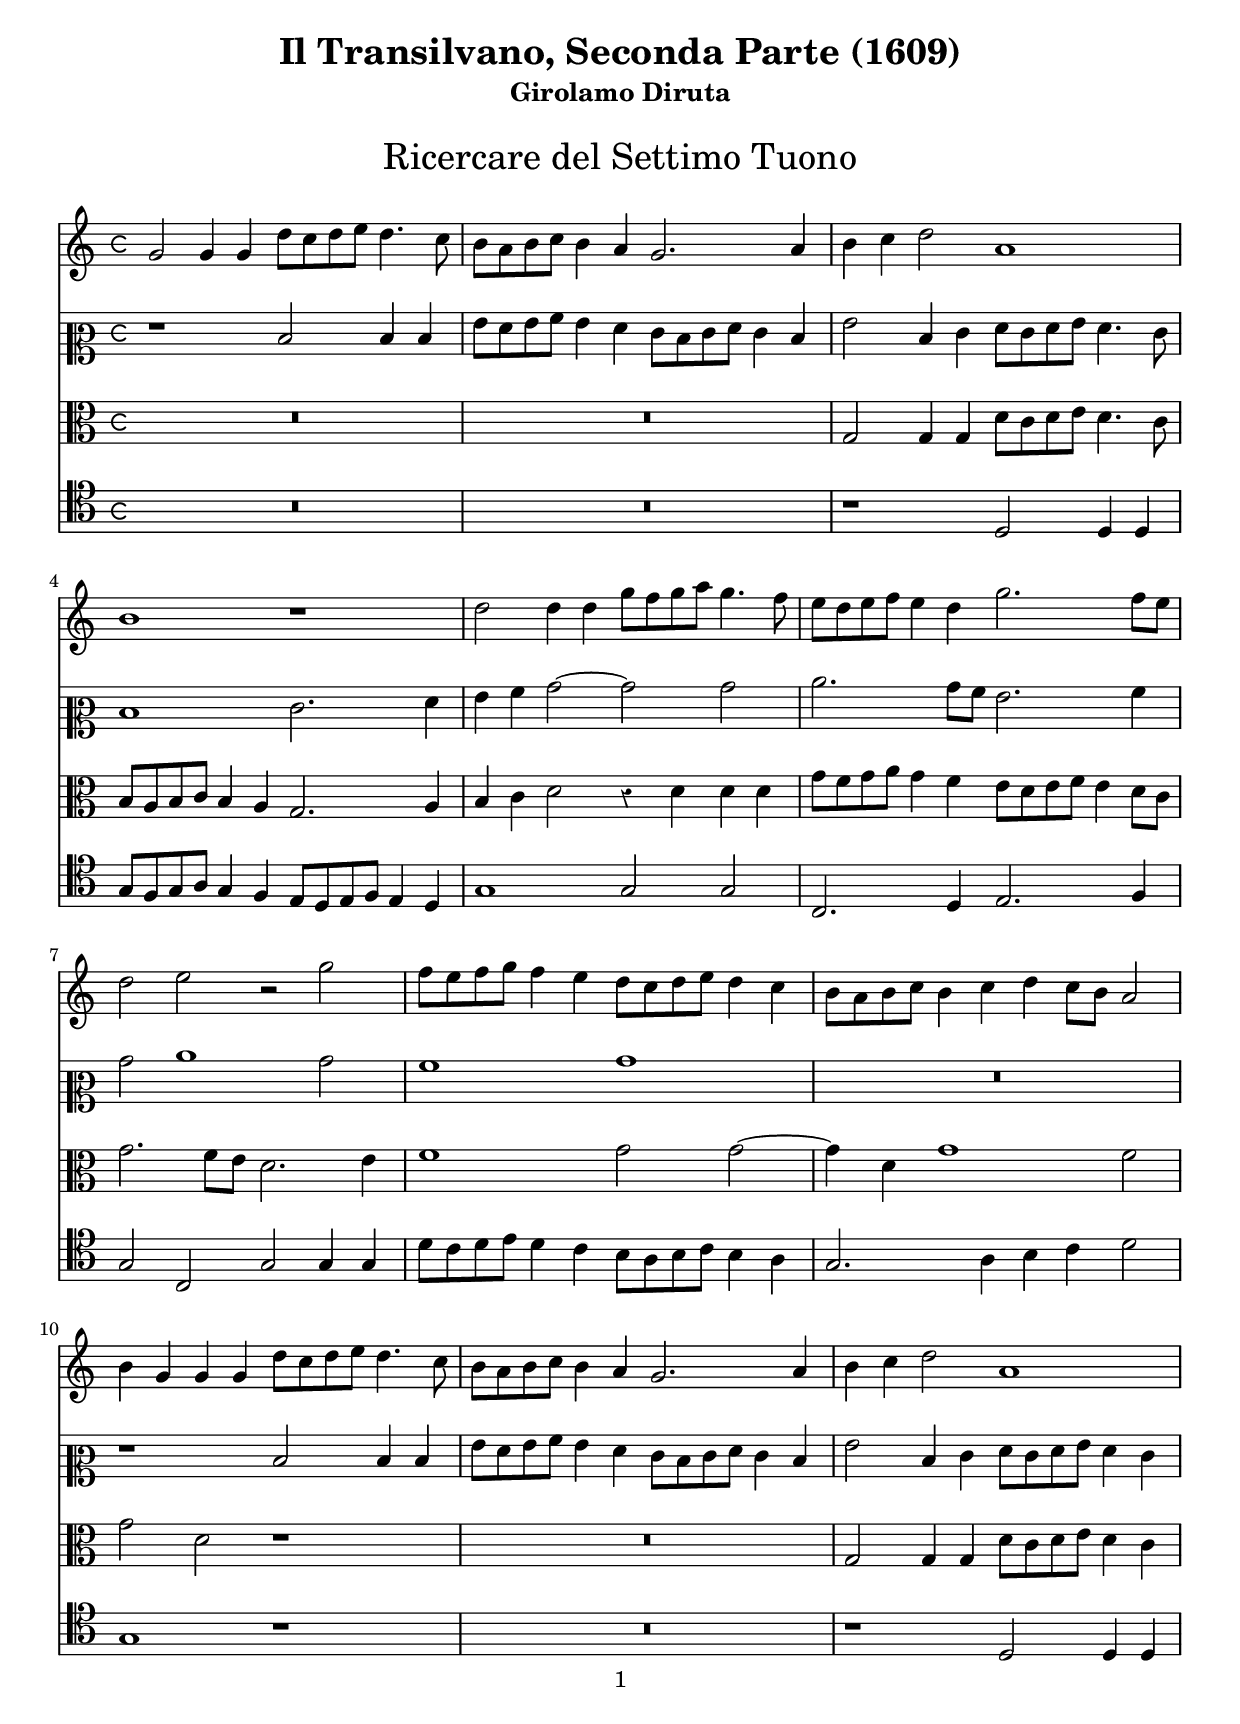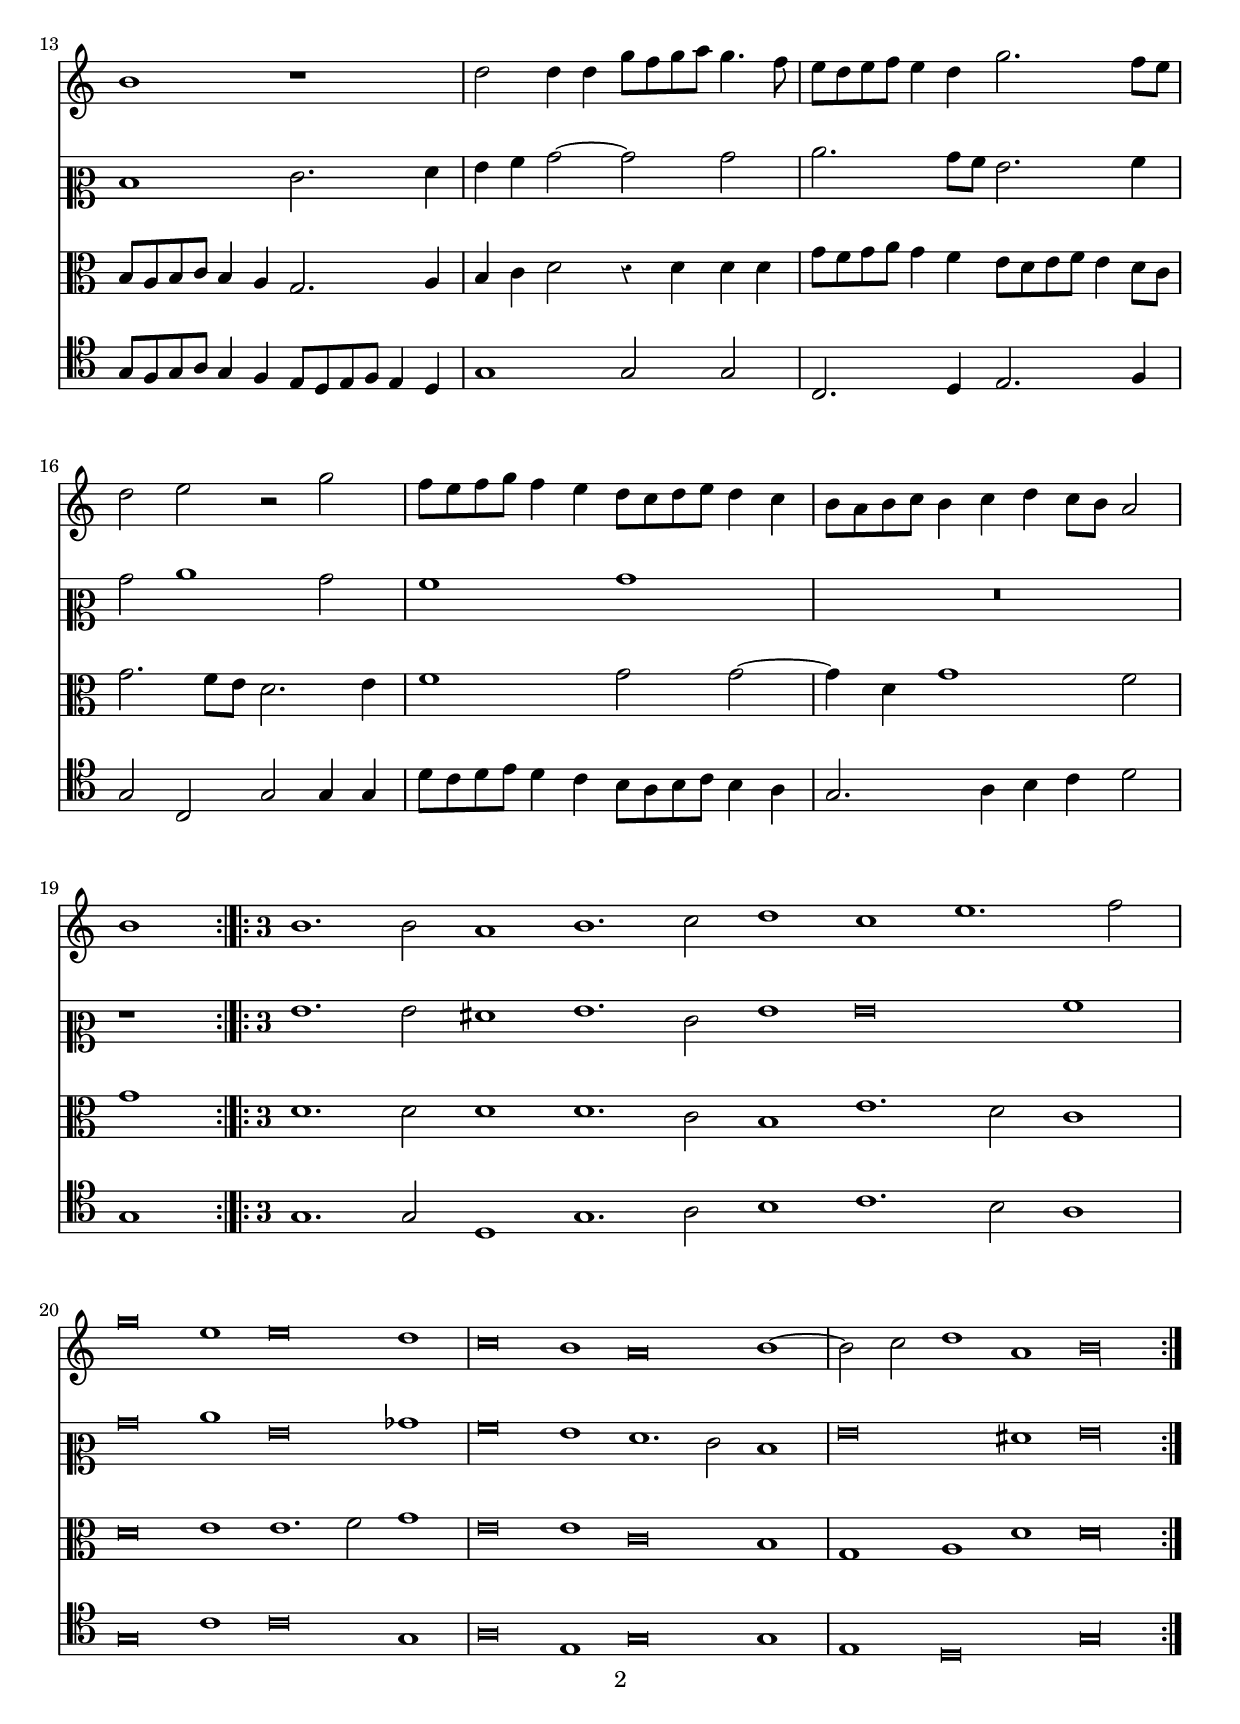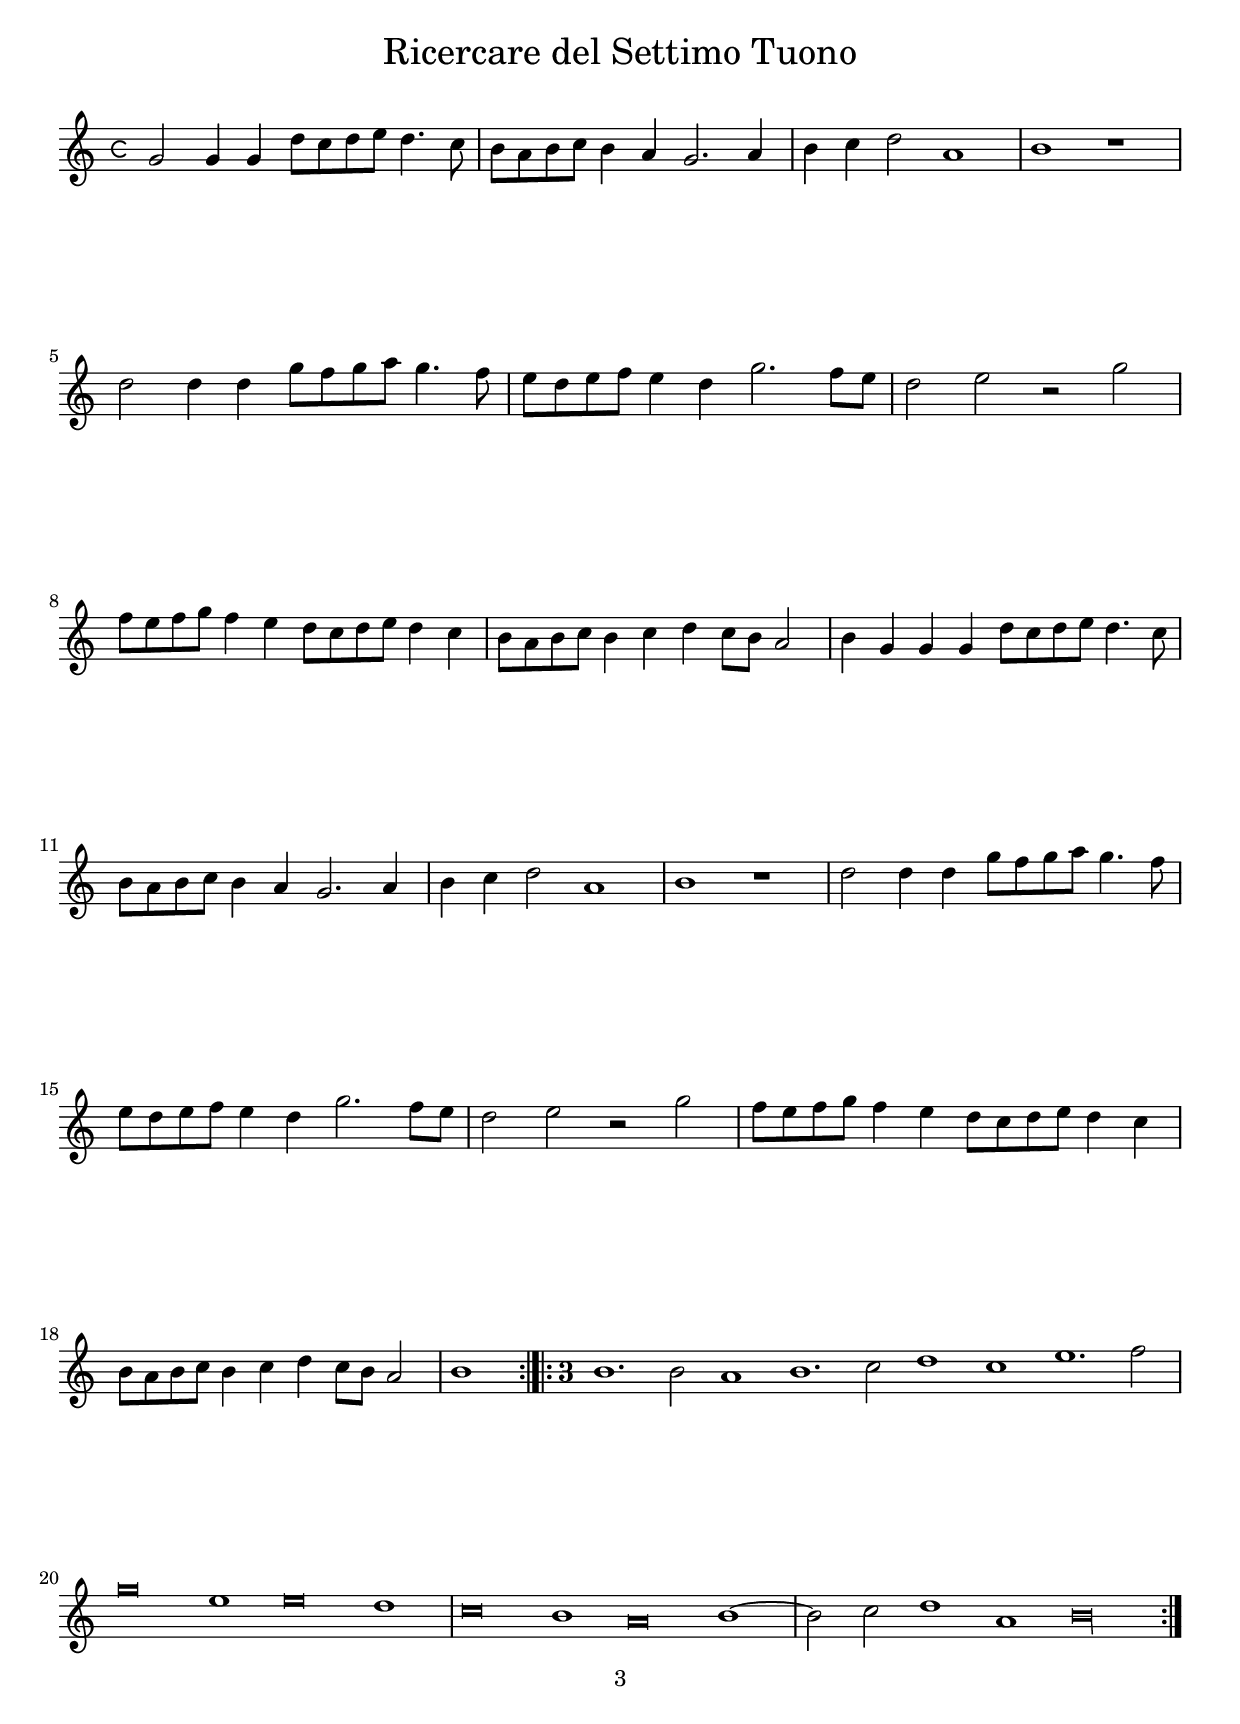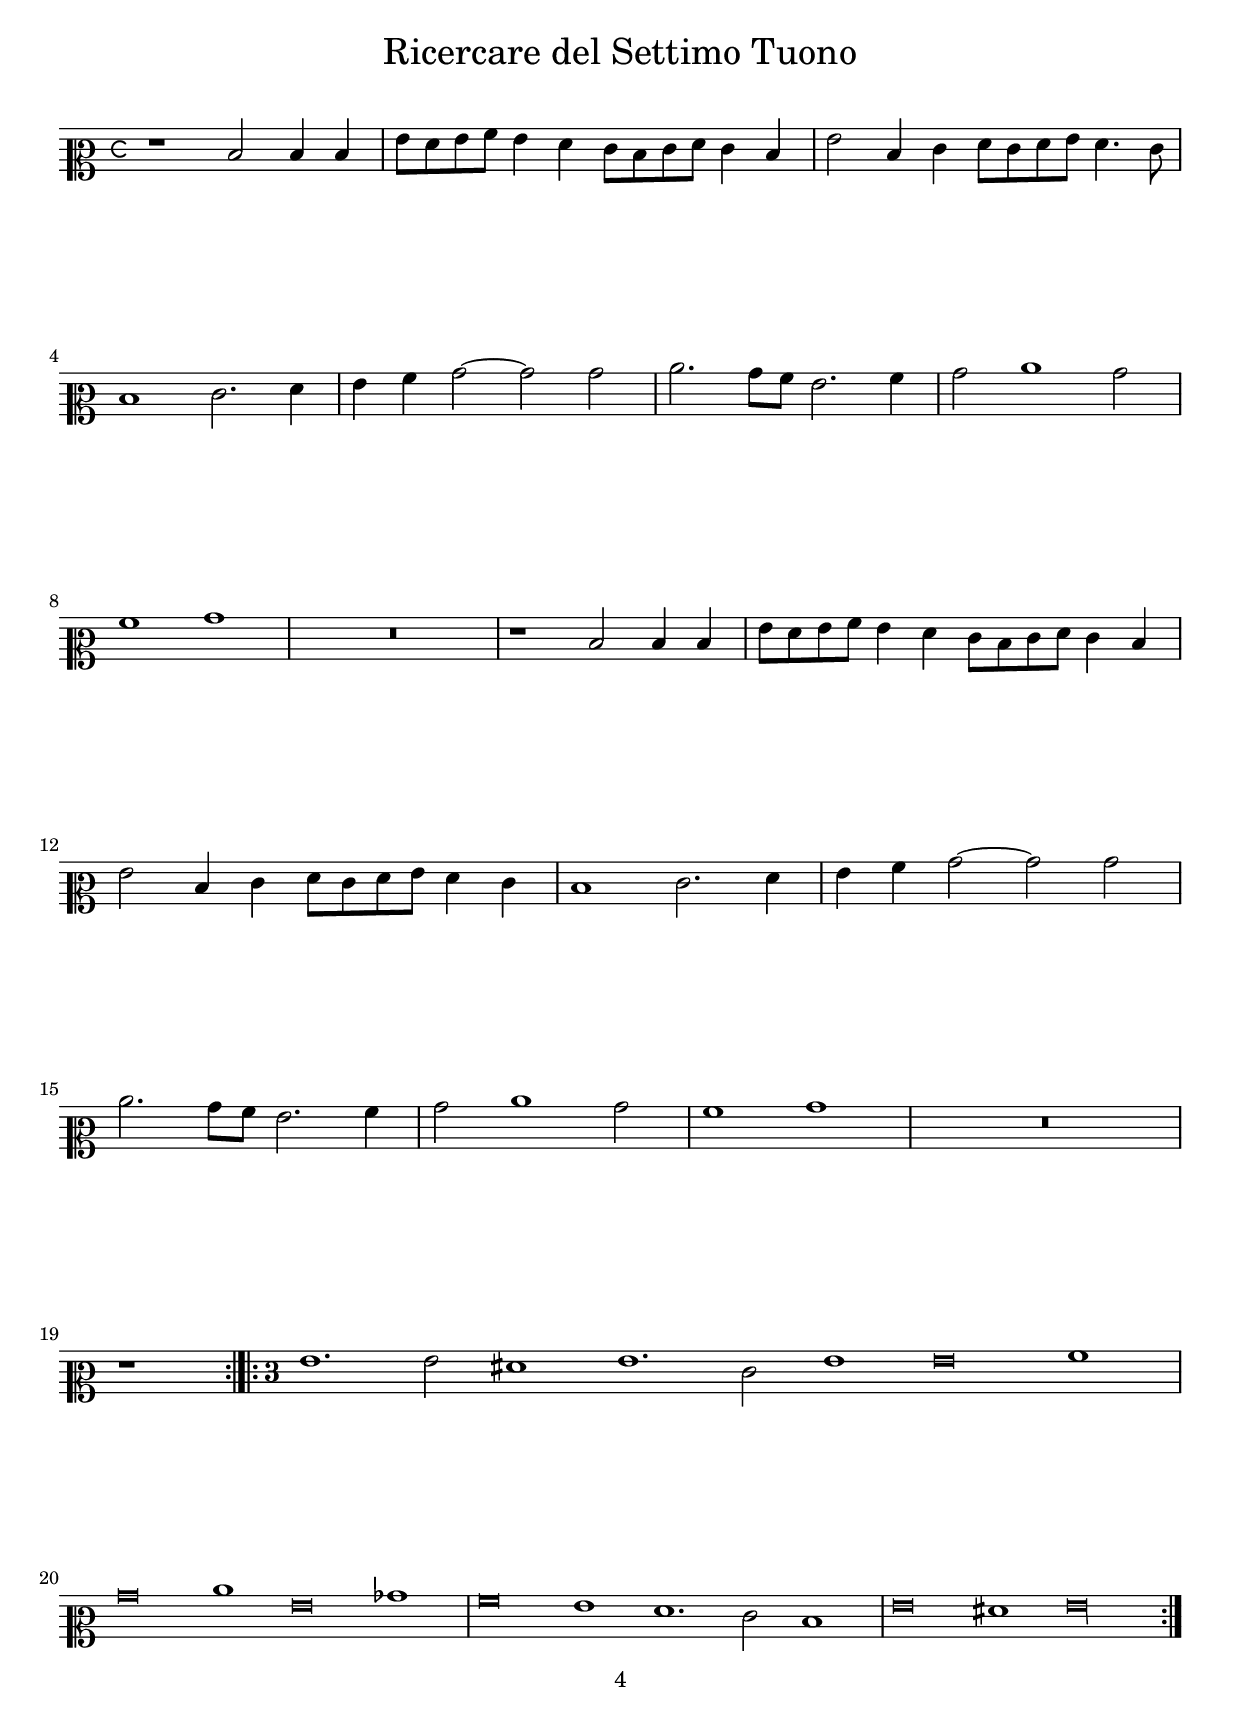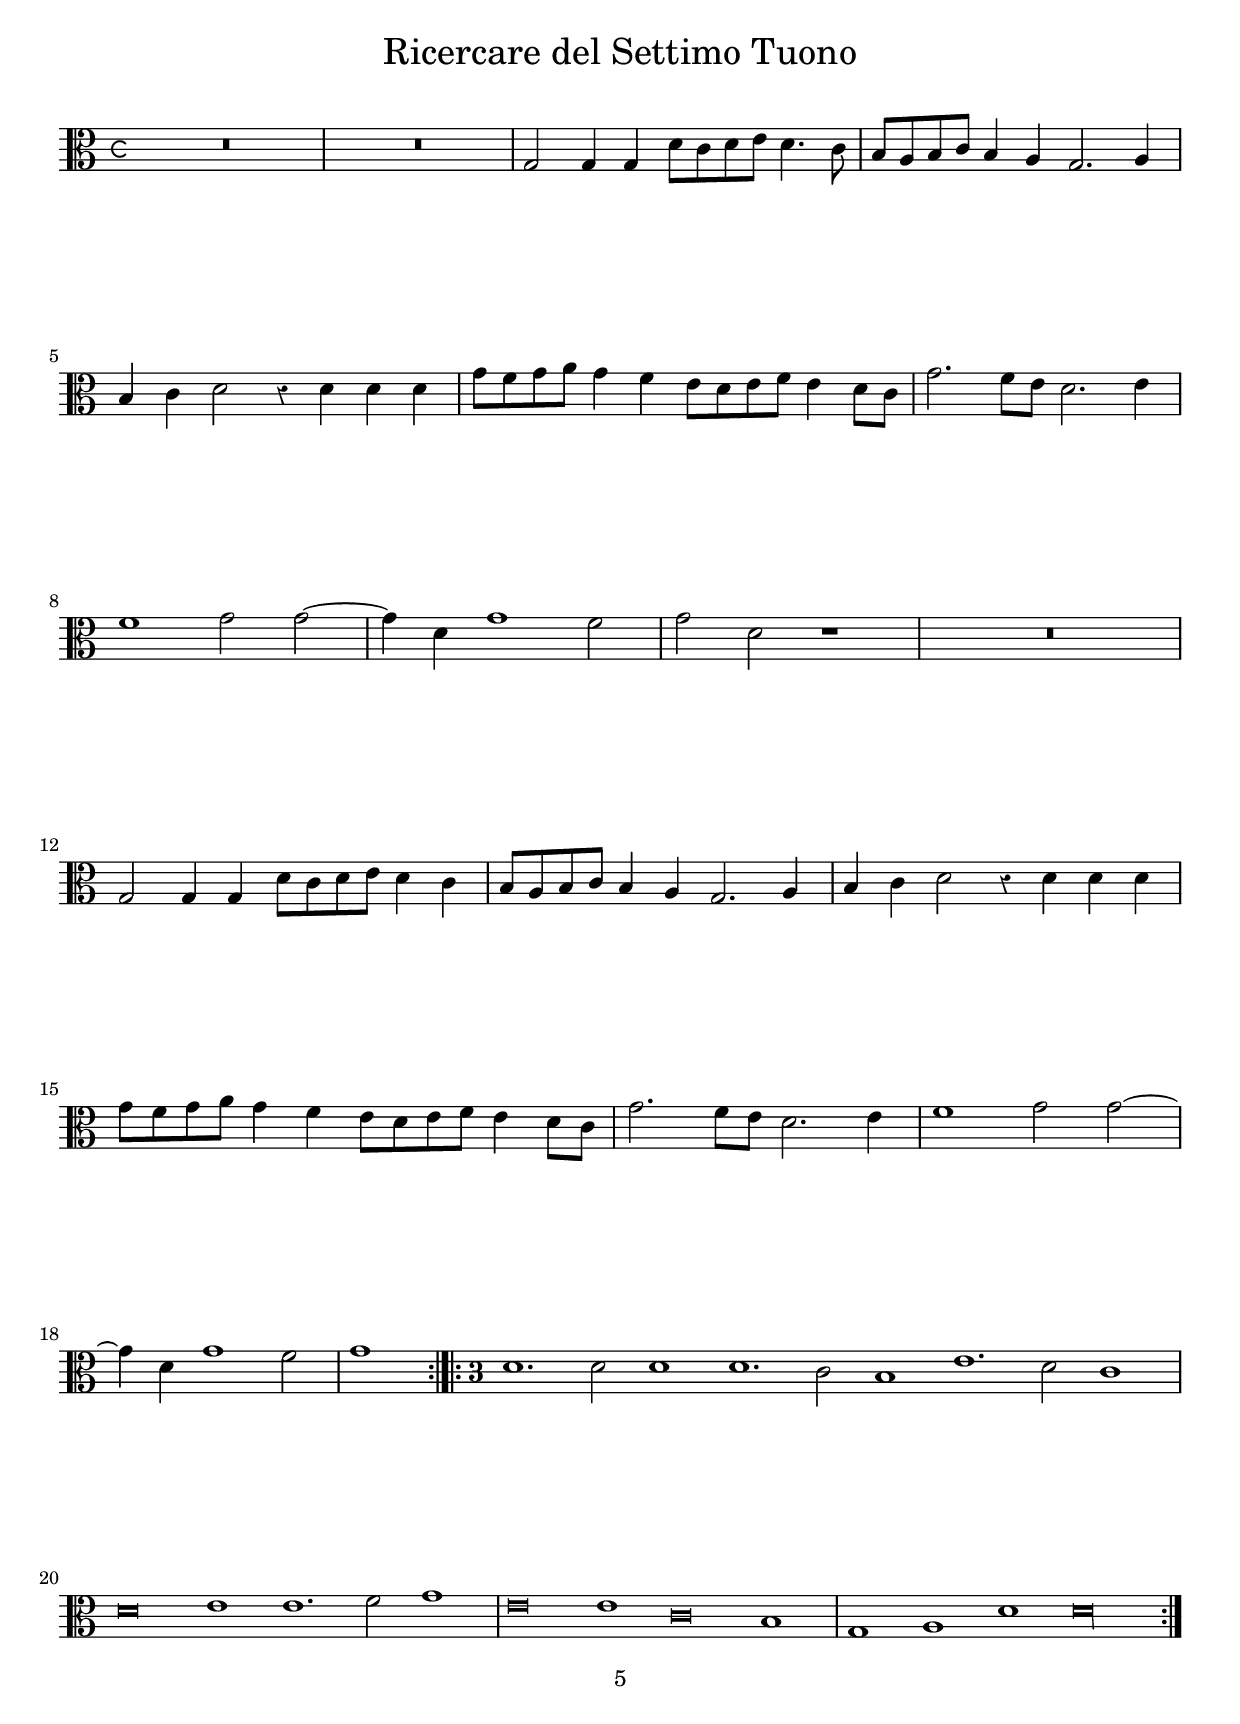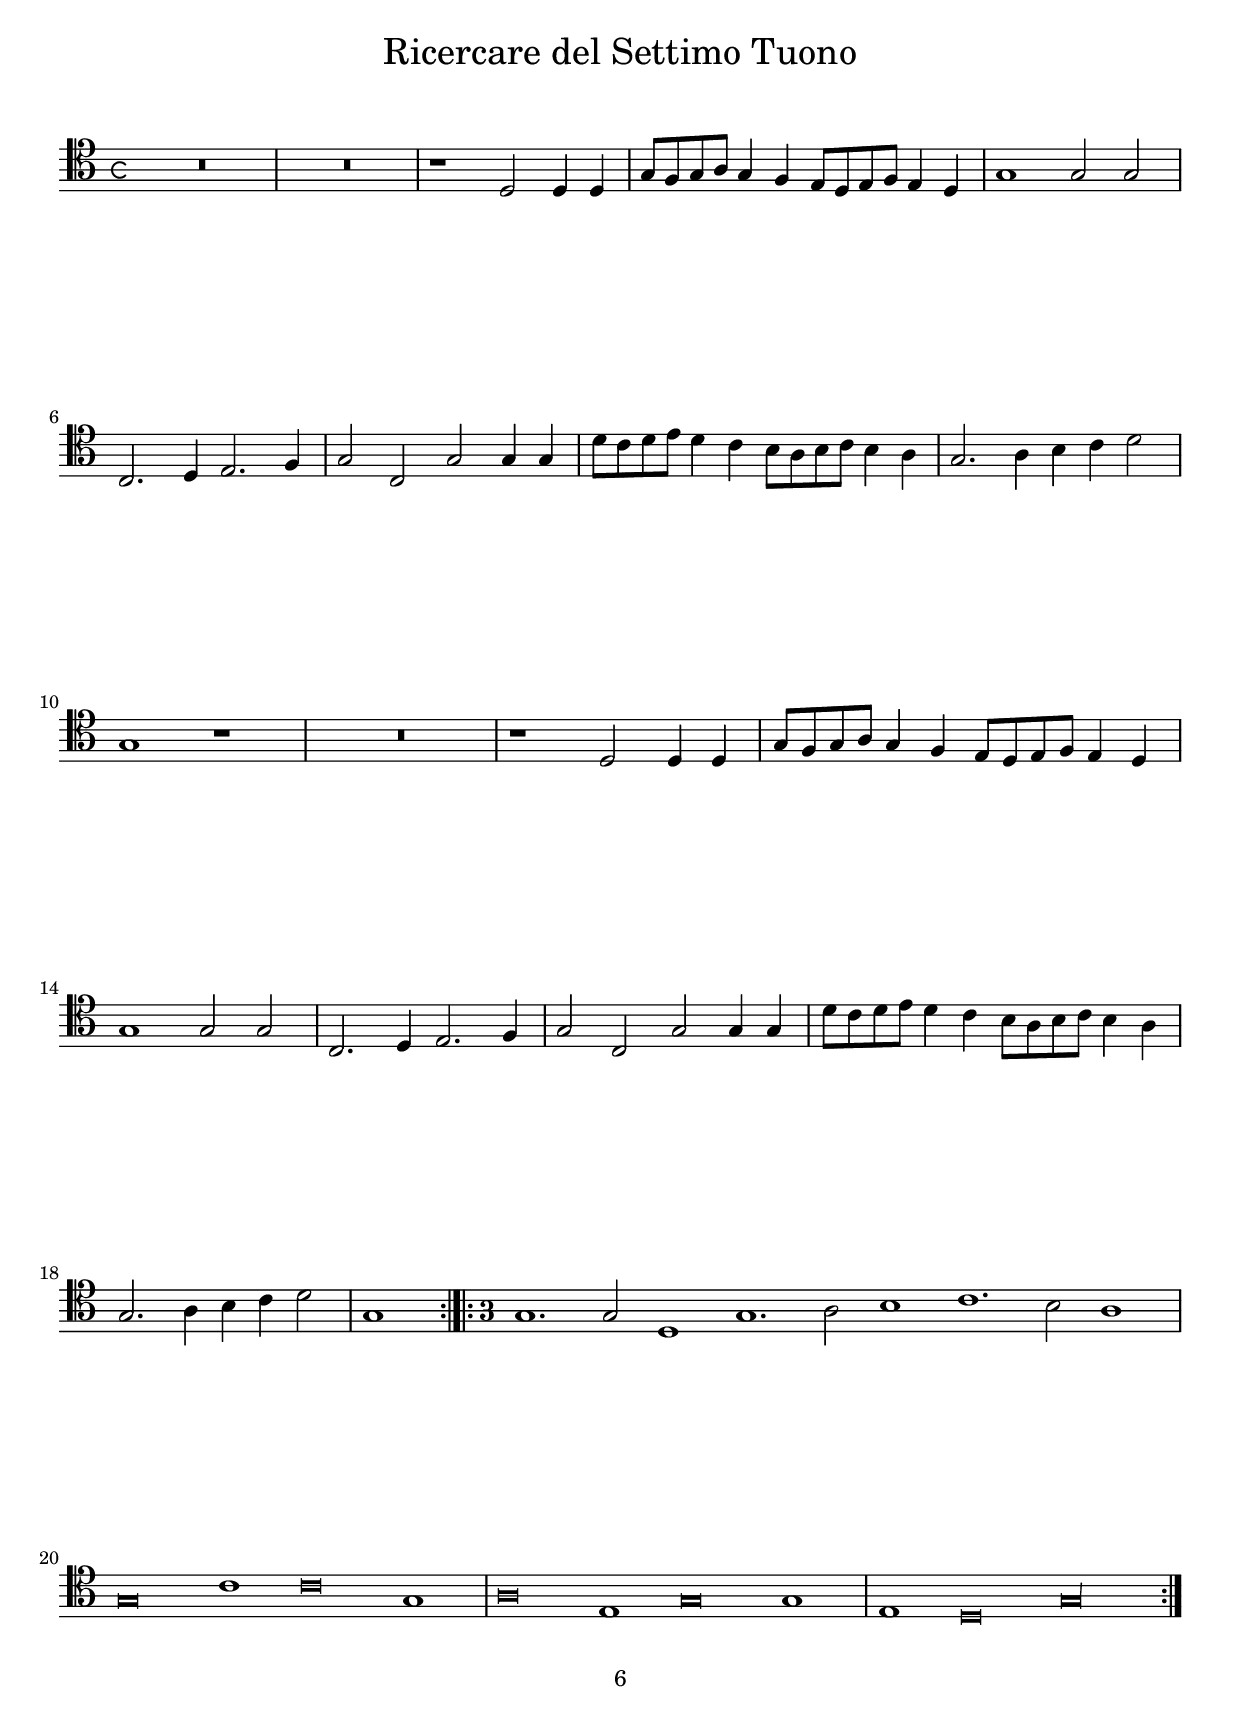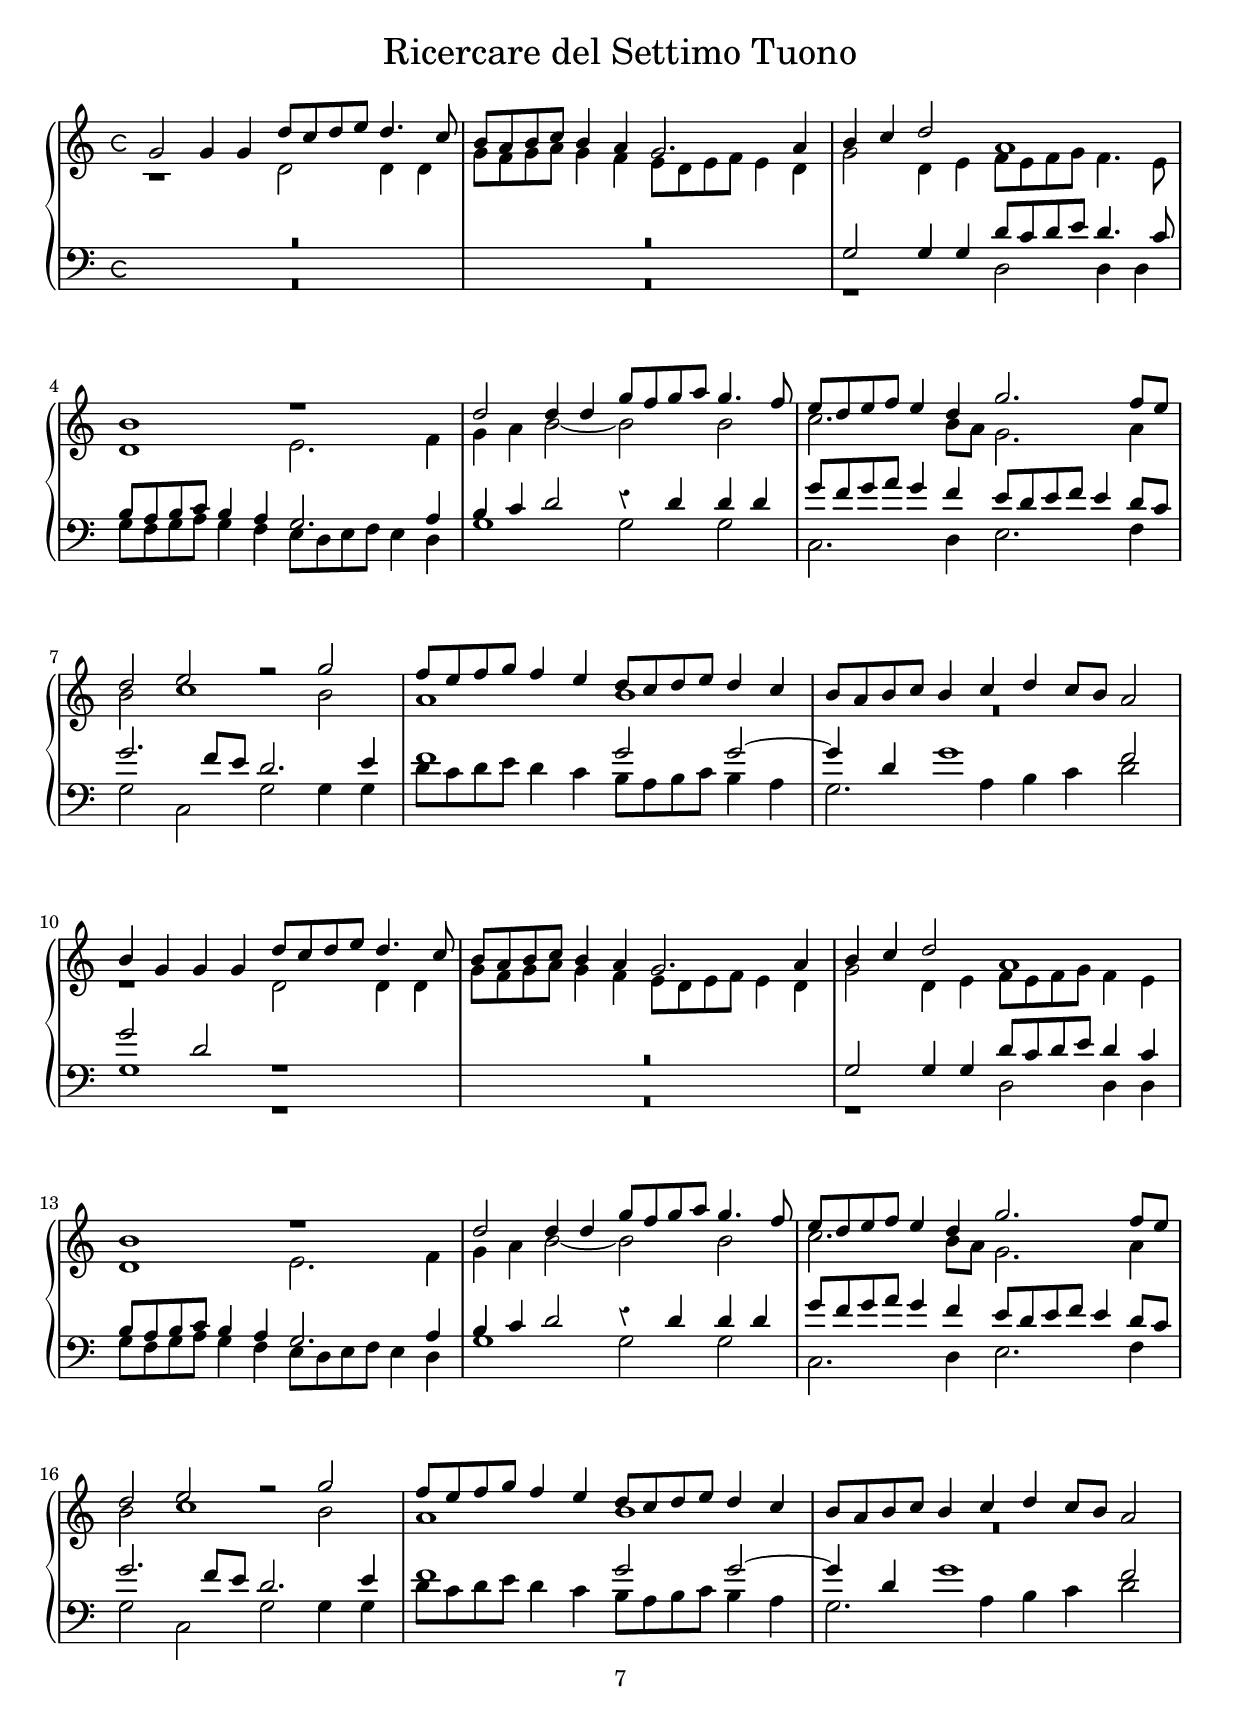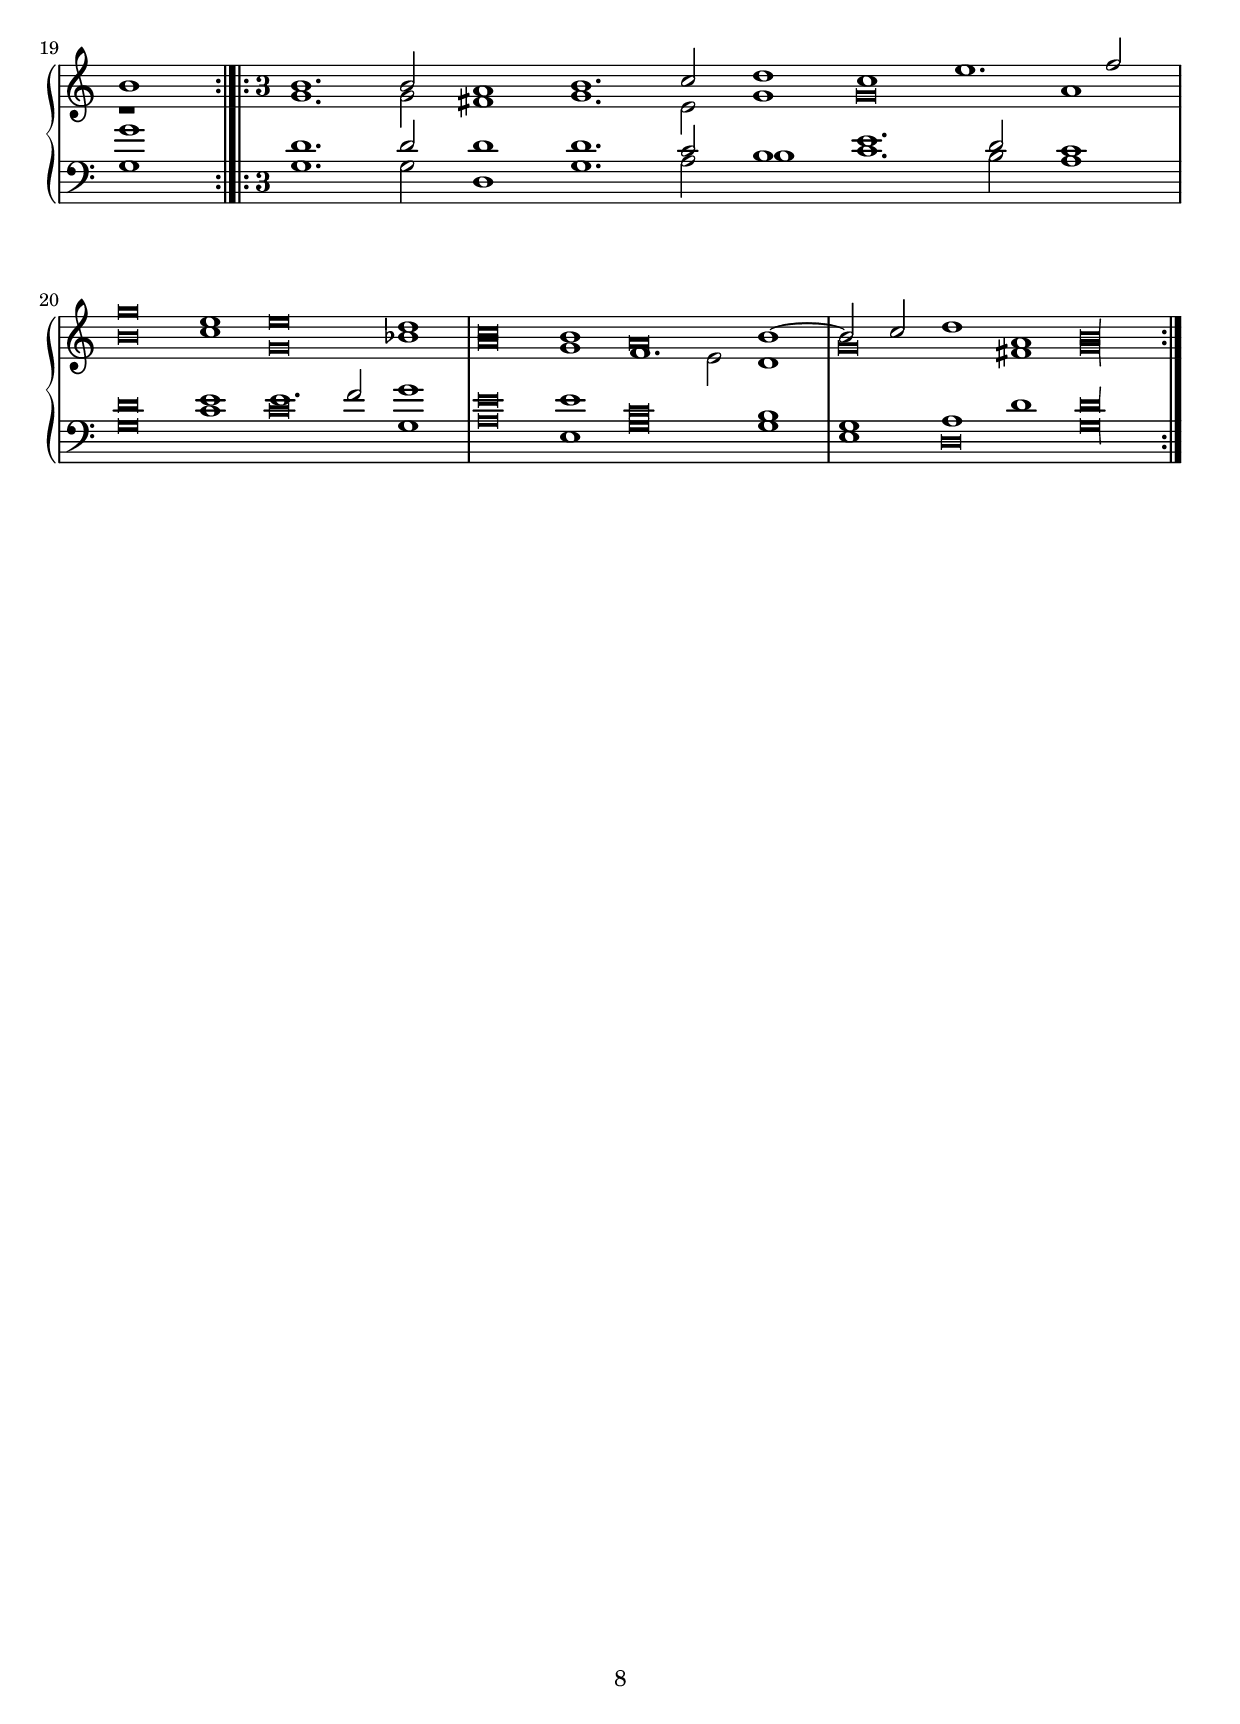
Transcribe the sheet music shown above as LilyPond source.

\version "2.18.2"
\language "english"

#(set-default-paper-size "a4")

\paper {
	top-margin = .8\cm
	bottom-margin = 0.8\cm
	max-systems-per-page = 7
	print-all-headers = ##t

	% Page numbers bottom, centered
	% From Lilypond Notation Reference section 3.2.2 Custom titles headers and footers
	print-page-number = ##t
	print-first-page-number = ##t
	oddHeaderMarkup = \markup \null
	evenHeaderMarkup = \markup \null
	oddFooterMarkup = \markup {
		\fill-line {
			\on-the-fly \print-page-number-check-first
			\fromproperty #'page:page-number-string
		}
	}
	evenFooterMarkup = \oddFooterMarkup
	}

\layout {
 	indent = #0
	\override Staff.NoteHead.style = #'baroque
	\override Staff.Rest.style = #'classical
}


% Global title
\header {
	title = "Il Transilvano, Seconda Parte (1609)"
	subtitle = "Girolamo Diruta"
	composer = " " % To make space below title
}


%%%%%%%%%%%%%%%%%%%%%%%%%%%%%%%%%%%
%%  Ricercare del Settimo Tuono  %%
%%%%%%%%%%%%%%%%%%%%%%%%%%%%%%%%%%%

Ric_Settimo_I = {
	\key c \major
	\time 4/4 % Displayed time signature
	\override Staff.TimeSignature.style = #'neomensural
	\set Timing.measureLength = #(ly:make-moment 4/2) % Effective time sig
	g2 g4 g d'8 c d e d4. c8 |
	b a b c b4 a4 g2. a4 |
	b c d2 a1 |
	b1 r1 |
	d2 d4 d g8 f g a g4. f8 |
	e d e f e4 d g2. f8 e |
	d2 e r g |
	f8 e f g f4 e d8 c d e d4 c |
	b8 a b c b4 c d c8 b a2 |
	b4 g g g d'8 c d e d4. c8 |
	b a b c b4 a g2. a4 |
	b4 c d2 a1 |
	b r |
	d2 d4 d g8 f g a g4. f8 |
	e d e f e4 d g2. f8 e |
	d2 e r g |
	f8 e f g f4 e d8 c d e d4 c |
	b8 a b c b4 c d c8 b a2 |
	b1
	\override Staff.TimeSignature.style = #'single-digit
	\time 3/1 \bar ":|.|:"
	\set Timing.measureLength = #(ly:make-moment 6/1) % Effective time sig
	\set Timing.measurePosition = #(ly:make-moment -3/1) % Anacrusis
	b1. b2 a1 |
	b1. c2 d1 c1 e1. f2 |
	g\breve e1 e\breve d1 |
	c\breve b1 a\breve b1 ~ |
	b2 c d1 a b\longa*1/2
	\bar ":|."
	}

Ric_Settimo_II = {
	\key c \major
	\time 4/4 % Displayed time signature
	\override Staff.TimeSignature.style = #'neomensural
	\set Timing.measureLength = #(ly:make-moment 4/2) % Effective time sig
	r1 d2 d4 d |
	g8 f g a g4 f e8 d e f e4 d |
	g2 d4 e f8 e f g f4. e8 |
	d1 e2. f4 |
	g a b2 ~ b2 b |
	c2. b8 a g2. a4 |
	b2 c1 b2 |
	a1 b |
	R\breve |
	r1 d,2 d4 d |
	g8 f g a g4 f e8 d e f e4 d |
	g2 d4 e f8 e f g f4 e |
	d1 e2. f4 |
	g a b2 ~ b b |
	c2. b8 a g2. a4 |
	b2 c1 b2 |
	a1 b |
	R\breve |
	r1
	\override Staff.TimeSignature.style = #'single-digit
	\time 3/1 \bar ":|.|:"
	\set Timing.measureLength = #(ly:make-moment 6/1) % Effective time sig
	\set Timing.measurePosition = #(ly:make-moment -3/1) % Anacrusis
	g1. g2 fs1 |
	g1. e2 g1 g\breve a1 |
	b\breve c1 g\breve bf1 |
	a\breve g1 f1. e2 d1 |
	g\breve fs1 g\longa*1/2
	\bar ":|."
	}

Ric_Settimo_III = {
	\key c \major
	\time 4/4 % Displayed time signature
	\override Staff.TimeSignature.style = #'neomensural
	\set Timing.measureLength = #(ly:make-moment 4/2) % Effective time sig
	R\breve | R\breve |
	g2 g4 g d'8 c d e d4. c8 |
	b a b c b4 a g2. a4 |
	b c d2 r4 d4 d d |
	g8 f g a g4 f e8 d e f e4 d8 c |
	g'2. f8 e d2. e4 |
	f1 g2 g ~ |
	g4 d g1 f2 |
	g d r1 |
	R\breve |
	g,2 g4 g d'8 c d e d4 c |
	b8 a b c b4 a g2. a4 |
	b4 c d2 r4 d d d |
	g8 f g a g4 f e8 d e f e4 d8 c |
	g'2. f8 e d2. e4 |
	f1 g2 g ~ |
	g4 d g1 f2 |
	g1
	\override Staff.TimeSignature.style = #'single-digit
	\time 3/1 \bar ":|.|:"
	\set Timing.measureLength = #(ly:make-moment 6/1) % Effective time sig
	\set Timing.measurePosition = #(ly:make-moment -3/1) % Anacrusis
	d1. d2 d1 |
	d1. c2 b1 e1. d2 c1 |
	d\breve e1 e1. f2 g1 |
	e\breve e1 c\breve b1 |
	g a d d\longa*1/2
	\bar ":|."
	}

Ric_Settimo_IV = {
	\key c \major
	\time 4/4 % Displayed time signature
	\override Staff.TimeSignature.style = #'neomensural
	\set Timing.measureLength = #(ly:make-moment 4/2) % Effective time sig
	R\breve | R\breve |
	r1 d2 d4 d |
	g8 f g a g4 f e8 d e f e4 d |
	g1 g2 g |
	c,2. d4 e2. f4 |
	g2 c, g' g4 g |
	d'8 c d e d4 c b8 a b c b4 a |
	g2. a4 b c d2 |
	g,1 r |
	R\breve |
	r1 d2 d4 d |
	g8 f g a g4 f e8 d e f e4 d |
	g1 g2 g |
	c,2. d4 e2. f4 |
	g2 c, g' g4 g |
	d'8 c d e d4 c b8 a b c b4 a |
	g2. a4 b c d2 |
	g,1
	\override Staff.TimeSignature.style = #'single-digit
	\time 3/1 \bar ":|.|:"
	\set Timing.measureLength = #(ly:make-moment 6/1) % Effective time sig
	\set Timing.measurePosition = #(ly:make-moment -3/1) % Anacrusis
	g1. g2 d1 |
	g1. a2 b1 c1. b2 a1 |
	g\breve c1 c\breve g1 |
	a\breve e1 g\breve g1 |
	e d\breve g\longa*1/2
	\bar ":|."
	}


%
% Open score (with original clefs)
%

\score {
	\header {
		title = \markup {\medium "Ricercare del Settimo Tuono" }
		composer = ##f
		subtitle = ##f
	}
	<<
		\relative c'' {
			\clef treble
			\Ric_Settimo_I
			}

		\new Staff {
			\relative c' {
				\clef mezzosoprano
				\Ric_Settimo_II
				}
		}

		\new Staff {
			\relative c' {
				\clef alto
				\Ric_Settimo_III
				}
		}

		\new Staff {
			\relative c {
				\clef tenor
				\Ric_Settimo_IV
				}
		}
	>>
}

\pageBreak

%
% Parts (in original clefs)
%

\score {
	\header {
		title = \markup {\medium "Ricercare del Settimo Tuono" }
		composer = ##f
		subtitle = ##f
	}
	\relative c'' {
		\clef treble
		\Ric_Settimo_I
		}
}

\pageBreak

\score {
	\header {
		title = \markup {\medium "Ricercare del Settimo Tuono" }
		composer = ##f
		subtitle = ##f
	}
	\relative c' {
		\clef mezzosoprano
		\Ric_Settimo_II
		}
}

\pageBreak

\score {
	\header {
		title = \markup {\medium "Ricercare del Settimo Tuono" }
		composer = ##f
		subtitle = ##f
	}
	\relative c' {
		\clef alto
		\Ric_Settimo_III
		}
}

\pageBreak

\score {
	\header {
		title = \markup {\medium "Ricercare del Settimo Tuono" }
		composer = ##f
		subtitle = ##f
	}
	\relative c {
		\clef tenor
		\Ric_Settimo_IV
		}
}

\pageBreak

%
% Keyboard score
%

\score {
	\header {
		title = \markup {\medium "Ricercare del Settimo Tuono" }
		composer = ##f
		subtitle = ##f
	}
	\new PianoStaff <<
	\new Staff = "up" {
		\clef treble
		<<
		\relative c'' {
			\Ric_Settimo_I
			}
		\\
		\relative c' {
			\Ric_Settimo_II
			}
		>>
		}
	\new Staff = "down" {
		\clef bass
		<<
		\relative c' {
			\Ric_Settimo_III
			}
		\\
		\relative c {
			\Ric_Settimo_IV
			}
		>>
		}
	>>
}
